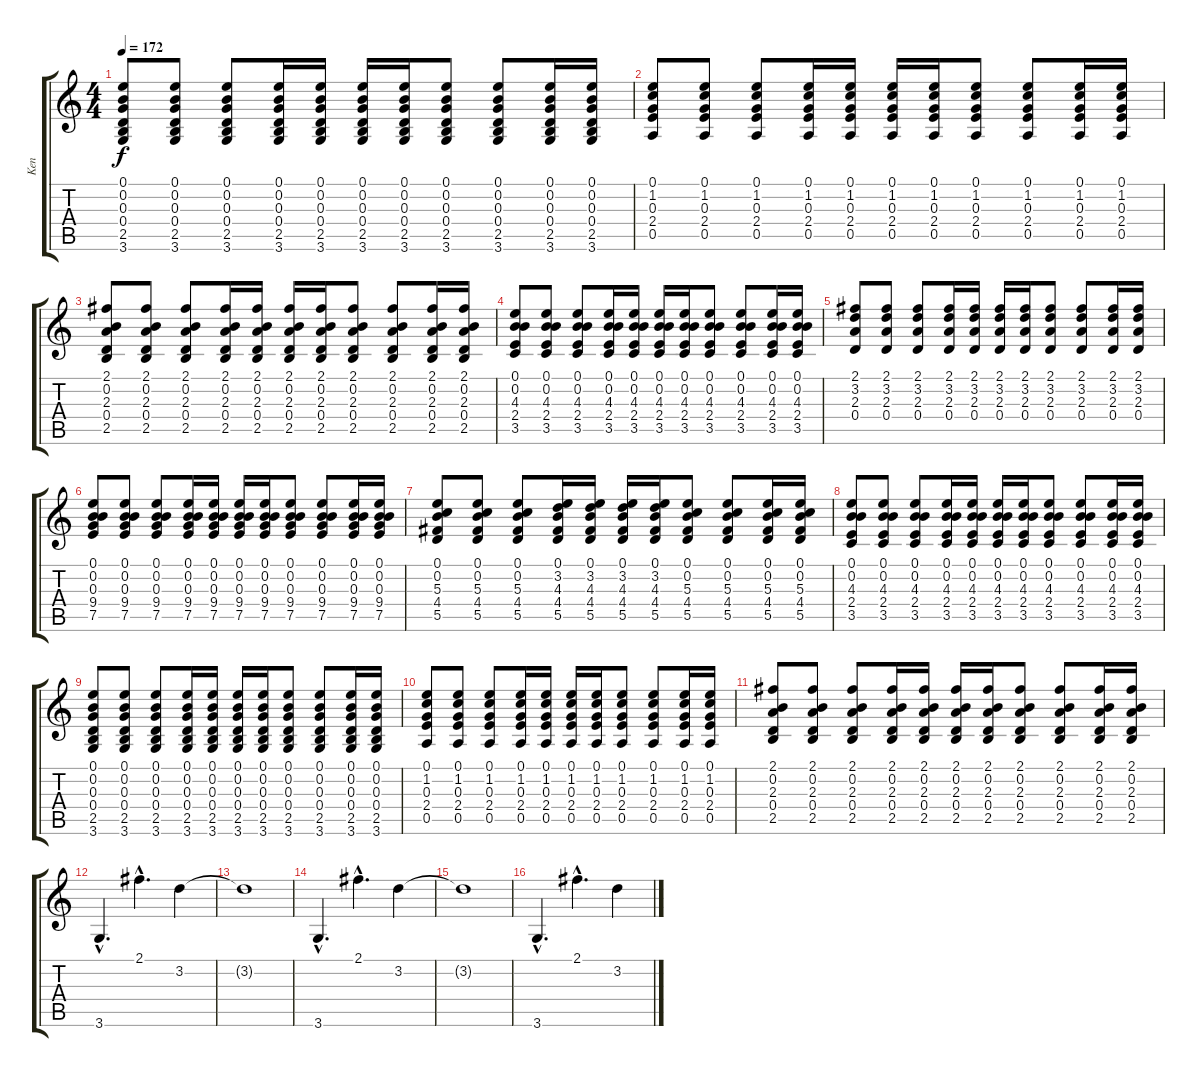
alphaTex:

\track ("Ken" "Ken") {instrument distortionguitar}
\staff {score tabs}
\tuning (E4 B3 G3 D3 A2 E2) {hide}
\ts (4 4)
\tempo 172
\clef g2
\ks c
(0.1 0.2 0.3 0.4 2.5 3.6).8{dy f} (0.1 0.2 0.3 0.4 2.5 3.6).8 (0.1 0.2 0.3 0.4 2.5 3.6).8 (0.1 0.2 0.3 0.4 2.5 3.6).16 (0.1 0.2 0.3 0.4 2.5 3.6).16 (0.1 0.2 0.3 0.4 2.5 3.6).16 (0.1 0.2 0.3 0.4 2.5 3.6).16 (0.1 0.2 0.3 0.4 2.5 3.6).8 (0.1 0.2 0.3 0.4 2.5 3.6).8 (0.1 0.2 0.3 0.4 2.5 3.6).16 (0.1 0.2 0.3 0.4 2.5 3.6).16 |
(0.1 1.2 0.3 2.4 0.5).8 (0.1 1.2 0.3 2.4 0.5).8 (0.1 1.2 0.3 2.4 0.5).8 (0.1 1.2 0.3 2.4 0.5).16 (0.1 1.2 0.3 2.4 0.5).16 (0.1 1.2 0.3 2.4 0.5).16 (0.1 1.2 0.3 2.4 0.5).16 (0.1 1.2 0.3 2.4 0.5).8 (0.1 1.2 0.3 2.4 0.5).8 (0.1 1.2 0.3 2.4 0.5).16 (0.1 1.2 0.3 2.4 0.5).16 |
(2.1 0.2 2.3 0.4 2.5).8 (2.1 0.2 2.3 0.4 2.5).8 (2.1 0.2 2.3 0.4 2.5).8 (2.1 0.2 2.3 0.4 2.5).16 (2.1 0.2 2.3 0.4 2.5).16 (2.1 0.2 2.3 0.4 2.5).16 (2.1 0.2 2.3 0.4 2.5).16 (2.1 0.2 2.3 0.4 2.5).8 (2.1 0.2 2.3 0.4 2.5).8 (2.1 0.2 2.3 0.4 2.5).16 (2.1 0.2 2.3 0.4 2.5).16 |
(0.1 0.2 4.3 2.4 3.5).8 (0.1 0.2 4.3 2.4 3.5).8 (0.1 0.2 4.3 2.4 3.5).8 (0.1 0.2 4.3 2.4 3.5).16 (0.1 0.2 4.3 2.4 3.5).16 (0.1 0.2 4.3 2.4 3.5).16 (0.1 0.2 4.3 2.4 3.5).16 (0.1 0.2 4.3 2.4 3.5).8 (0.1 0.2 4.3 2.4 3.5).8 (0.1 0.2 4.3 2.4 3.5).16 (0.1 0.2 4.3 2.4 3.5).16 |
(2.1 3.2 2.3 0.4).8 (2.1 3.2 2.3 0.4).8 (2.1 3.2 2.3 0.4).8 (2.1 3.2 2.3 0.4).16 (2.1 3.2 2.3 0.4).16 (2.1 3.2 2.3 0.4).16 (2.1 3.2 2.3 0.4).16 (2.1 3.2 2.3 0.4).8 (2.1 3.2 2.3 0.4).8 (2.1 3.2 2.3 0.4).16 (2.1 3.2 2.3 0.4).16 |
(0.1 0.2 0.3 9.4 7.5).8 (0.1 0.2 0.3 9.4 7.5).8 (0.1 0.2 0.3 9.4 7.5).8 (0.1 0.2 0.3 9.4 7.5).16 (0.1 0.2 0.3 9.4 7.5).16 (0.1 0.2 0.3 9.4 7.5).16 (0.1 0.2 0.3 9.4 7.5).16 (0.1 0.2 0.3 9.4 7.5).8 (0.1 0.2 0.3 9.4 7.5).8 (0.1 0.2 0.3 9.4 7.5).16 (0.1 0.2 0.3 9.4 7.5).16 |
(0.1 0.2 5.3 4.4 5.5).8 (0.1 0.2 5.3 4.4 5.5).8 (0.1 0.2 5.3 4.4 5.5).8 (0.1 3.2 4.3 4.4 5.5).16 (0.1 3.2 4.3 4.4 5.5).16 (0.1 3.2 4.3 4.4 5.5).16 (0.1 3.2 4.3 4.4 5.5).16 (0.1 0.2 5.3 4.4 5.5).8 (0.1 0.2 5.3 4.4 5.5).8 (0.1 0.2 5.3 4.4 5.5).16 (0.1 0.2 5.3 4.4 5.5).16 |
(0.1 0.2 4.3 2.4 3.5).8 (0.1 0.2 4.3 2.4 3.5).8 (0.1 0.2 4.3 2.4 3.5).8 (0.1 0.2 4.3 2.4 3.5).16 (0.1 0.2 4.3 2.4 3.5).16 (0.1 0.2 4.3 2.4 3.5).16 (0.1 0.2 4.3 2.4 3.5).16 (0.1 0.2 4.3 2.4 3.5).8 (0.1 0.2 4.3 2.4 3.5).8 (0.1 0.2 4.3 2.4 3.5).16 (0.1 0.2 4.3 2.4 3.5).16 |
(0.1 0.2 0.3 0.4 2.5 3.6).8 (0.1 0.2 0.3 0.4 2.5 3.6).8 (0.1 0.2 0.3 0.4 2.5 3.6).8 (0.1 0.2 0.3 0.4 2.5 3.6).16 (0.1 0.2 0.3 0.4 2.5 3.6).16 (0.1 0.2 0.3 0.4 2.5 3.6).16 (0.1 0.2 0.3 0.4 2.5 3.6).16 (0.1 0.2 0.3 0.4 2.5 3.6).8 (0.1 0.2 0.3 0.4 2.5 3.6).8 (0.1 0.2 0.3 0.4 2.5 3.6).16 (0.1 0.2 0.3 0.4 2.5 3.6).16 |
(0.1 1.2 0.3 2.4 0.5).8 (0.1 1.2 0.3 2.4 0.5).8 (0.1 1.2 0.3 2.4 0.5).8 (0.1 1.2 0.3 2.4 0.5).16 (0.1 1.2 0.3 2.4 0.5).16 (0.1 1.2 0.3 2.4 0.5).16 (0.1 1.2 0.3 2.4 0.5).16 (0.1 1.2 0.3 2.4 0.5).8 (0.1 1.2 0.3 2.4 0.5).8 (0.1 1.2 0.3 2.4 0.5).16 (0.1 1.2 0.3 2.4 0.5).16 |
(2.1 0.2 2.3 0.4 2.5).8 (2.1 0.2 2.3 0.4 2.5).8 (2.1 0.2 2.3 0.4 2.5).8 (2.1 0.2 2.3 0.4 2.5).16 (2.1 0.2 2.3 0.4 2.5).16 (2.1 0.2 2.3 0.4 2.5).16 (2.1 0.2 2.3 0.4 2.5).16 (2.1 0.2 2.3 0.4 2.5).8 (2.1 0.2 2.3 0.4 2.5).8 (2.1 0.2 2.3 0.4 2.5).16 (2.1 0.2 2.3 0.4 2.5).16 |
3.6{hac}.4{d} 2.1{hac}.4{d} 3.2.4 |
3.2{t}.1 |
3.6{hac}.4{d} 2.1{hac}.4{d} 3.2.4 |
3.2{t}.1 |
3.6{hac}.4{d} 2.1{hac}.4{d} 3.2.4
